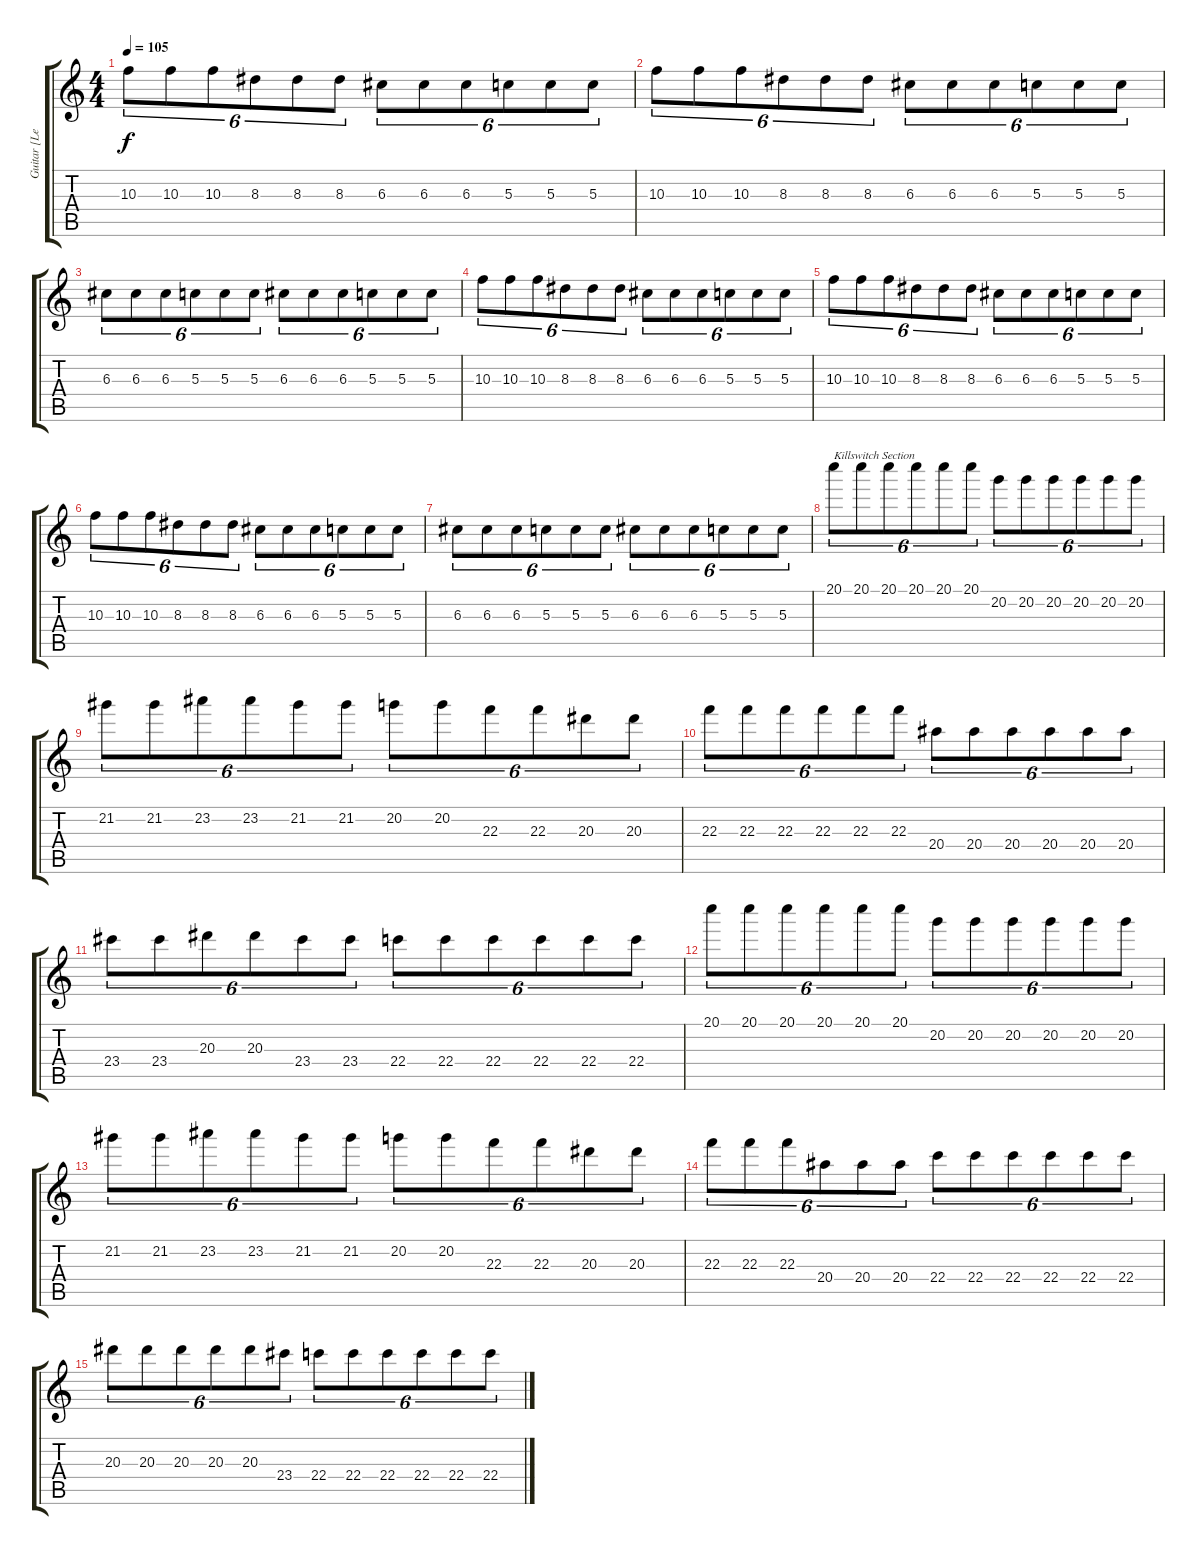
\track ("Guitar [Lead]" "Guitar [Le") {instrument electricguitarclean}
\staff {score tabs}
\tuning (E4 B3 G3 D3 A2 E2) {hide}
\ts (4 4)
\tempo 105
\clef g2
\ks c
10.3.8{tu (6 4) dy f} 10.3.8{tu (6 4)} 10.3.8{tu (6 4)} 8.3.8{tu (6 4)} 8.3.8{tu (6 4)} 8.3.8{tu (6 4)} 6.3.8{tu (6 4)} 6.3.8{tu (6 4)} 6.3.8{tu (6 4)} 5.3.8{tu (6 4)} 5.3.8{tu (6 4)} 5.3.8{tu (6 4)} |
10.3.8{tu (6 4)} 10.3.8{tu (6 4)} 10.3.8{tu (6 4)} 8.3.8{tu (6 4)} 8.3.8{tu (6 4)} 8.3.8{tu (6 4)} 6.3.8{tu (6 4)} 6.3.8{tu (6 4)} 6.3.8{tu (6 4)} 5.3.8{tu (6 4)} 5.3.8{tu (6 4)} 5.3.8{tu (6 4)} |
6.3.8{tu (6 4)} 6.3.8{tu (6 4)} 6.3.8{tu (6 4)} 5.3.8{tu (6 4)} 5.3.8{tu (6 4)} 5.3.8{tu (6 4)} 6.3.8{tu (6 4)} 6.3.8{tu (6 4)} 6.3.8{tu (6 4)} 5.3.8{tu (6 4)} 5.3.8{tu (6 4)} 5.3.8{tu (6 4)} |
10.3.8{tu (6 4)} 10.3.8{tu (6 4)} 10.3.8{tu (6 4)} 8.3.8{tu (6 4)} 8.3.8{tu (6 4)} 8.3.8{tu (6 4)} 6.3.8{tu (6 4)} 6.3.8{tu (6 4)} 6.3.8{tu (6 4)} 5.3.8{tu (6 4)} 5.3.8{tu (6 4)} 5.3.8{tu (6 4)} |
10.3.8{tu (6 4)} 10.3.8{tu (6 4)} 10.3.8{tu (6 4)} 8.3.8{tu (6 4)} 8.3.8{tu (6 4)} 8.3.8{tu (6 4)} 6.3.8{tu (6 4)} 6.3.8{tu (6 4)} 6.3.8{tu (6 4)} 5.3.8{tu (6 4)} 5.3.8{tu (6 4)} 5.3.8{tu (6 4)} |
10.3.8{tu (6 4)} 10.3.8{tu (6 4)} 10.3.8{tu (6 4)} 8.3.8{tu (6 4)} 8.3.8{tu (6 4)} 8.3.8{tu (6 4)} 6.3.8{tu (6 4)} 6.3.8{tu (6 4)} 6.3.8{tu (6 4)} 5.3.8{tu (6 4)} 5.3.8{tu (6 4)} 5.3.8{tu (6 4)} |
6.3.8{tu (6 4)} 6.3.8{tu (6 4)} 6.3.8{tu (6 4)} 5.3.8{tu (6 4)} 5.3.8{tu (6 4)} 5.3.8{tu (6 4)} 6.3.8{tu (6 4)} 6.3.8{tu (6 4)} 6.3.8{tu (6 4)} 5.3.8{tu (6 4)} 5.3.8{tu (6 4)} 5.3.8{tu (6 4)} |
20.1.8{tu (6 4) txt "Killswitch Section"} 20.1.8{tu (6 4)} 20.1.8{tu (6 4)} 20.1.8{tu (6 4)} 20.1.8{tu (6 4)} 20.1.8{tu (6 4)} 20.2.8{tu (6 4)} 20.2.8{tu (6 4)} 20.2.8{tu (6 4)} 20.2.8{tu (6 4)} 20.2.8{tu (6 4)} 20.2.8{tu (6 4)} |
21.2.8{tu (6 4)} 21.2.8{tu (6 4)} 23.2.8{tu (6 4)} 23.2.8{tu (6 4)} 21.2.8{tu (6 4)} 21.2.8{tu (6 4)} 20.2.8{tu (6 4)} 20.2.8{tu (6 4)} 22.3.8{tu (6 4)} 22.3.8{tu (6 4)} 20.3.8{tu (6 4)} 20.3.8{tu (6 4)} |
22.3.8{tu (6 4)} 22.3.8{tu (6 4)} 22.3.8{tu (6 4)} 22.3.8{tu (6 4)} 22.3.8{tu (6 4)} 22.3.8{tu (6 4)} 20.4.8{tu (6 4)} 20.4.8{tu (6 4)} 20.4.8{tu (6 4)} 20.4.8{tu (6 4)} 20.4.8{tu (6 4)} 20.4.8{tu (6 4)} |
23.4.8{tu (6 4)} 23.4.8{tu (6 4)} 20.3.8{tu (6 4)} 20.3.8{tu (6 4)} 23.4.8{tu (6 4)} 23.4.8{tu (6 4)} 22.4.8{tu (6 4)} 22.4.8{tu (6 4)} 22.4.8{tu (6 4)} 22.4.8{tu (6 4)} 22.4.8{tu (6 4)} 22.4.8{tu (6 4)} |
20.1.8{tu (6 4)} 20.1.8{tu (6 4)} 20.1.8{tu (6 4)} 20.1.8{tu (6 4)} 20.1.8{tu (6 4)} 20.1.8{tu (6 4)} 20.2.8{tu (6 4)} 20.2.8{tu (6 4)} 20.2.8{tu (6 4)} 20.2.8{tu (6 4)} 20.2.8{tu (6 4)} 20.2.8{tu (6 4)} |
21.2.8{tu (6 4)} 21.2.8{tu (6 4)} 23.2.8{tu (6 4)} 23.2.8{tu (6 4)} 21.2.8{tu (6 4)} 21.2.8{tu (6 4)} 20.2.8{tu (6 4)} 20.2.8{tu (6 4)} 22.3.8{tu (6 4)} 22.3.8{tu (6 4)} 20.3.8{tu (6 4)} 20.3.8{tu (6 4)} |
22.3.8{tu (6 4)} 22.3.8{tu (6 4)} 22.3.8{tu (6 4)} 20.4.8{tu (6 4)} 20.4.8{tu (6 4)} 20.4.8{tu (6 4)} 22.4.8{tu (6 4)} 22.4.8{tu (6 4)} 22.4.8{tu (6 4)} 22.4.8{tu (6 4)} 22.4.8{tu (6 4)} 22.4.8{tu (6 4)} |
20.3.8{tu (6 4)} 20.3.8{tu (6 4)} 20.3.8{tu (6 4)} 20.3.8{tu (6 4)} 20.3.8{tu (6 4)} 23.4.8{tu (6 4)} 22.4.8{tu (6 4)} 22.4.8{tu (6 4)} 22.4.8{tu (6 4)} 22.4.8{tu (6 4)} 22.4.8{tu (6 4)} 22.4.8{tu (6 4)}
